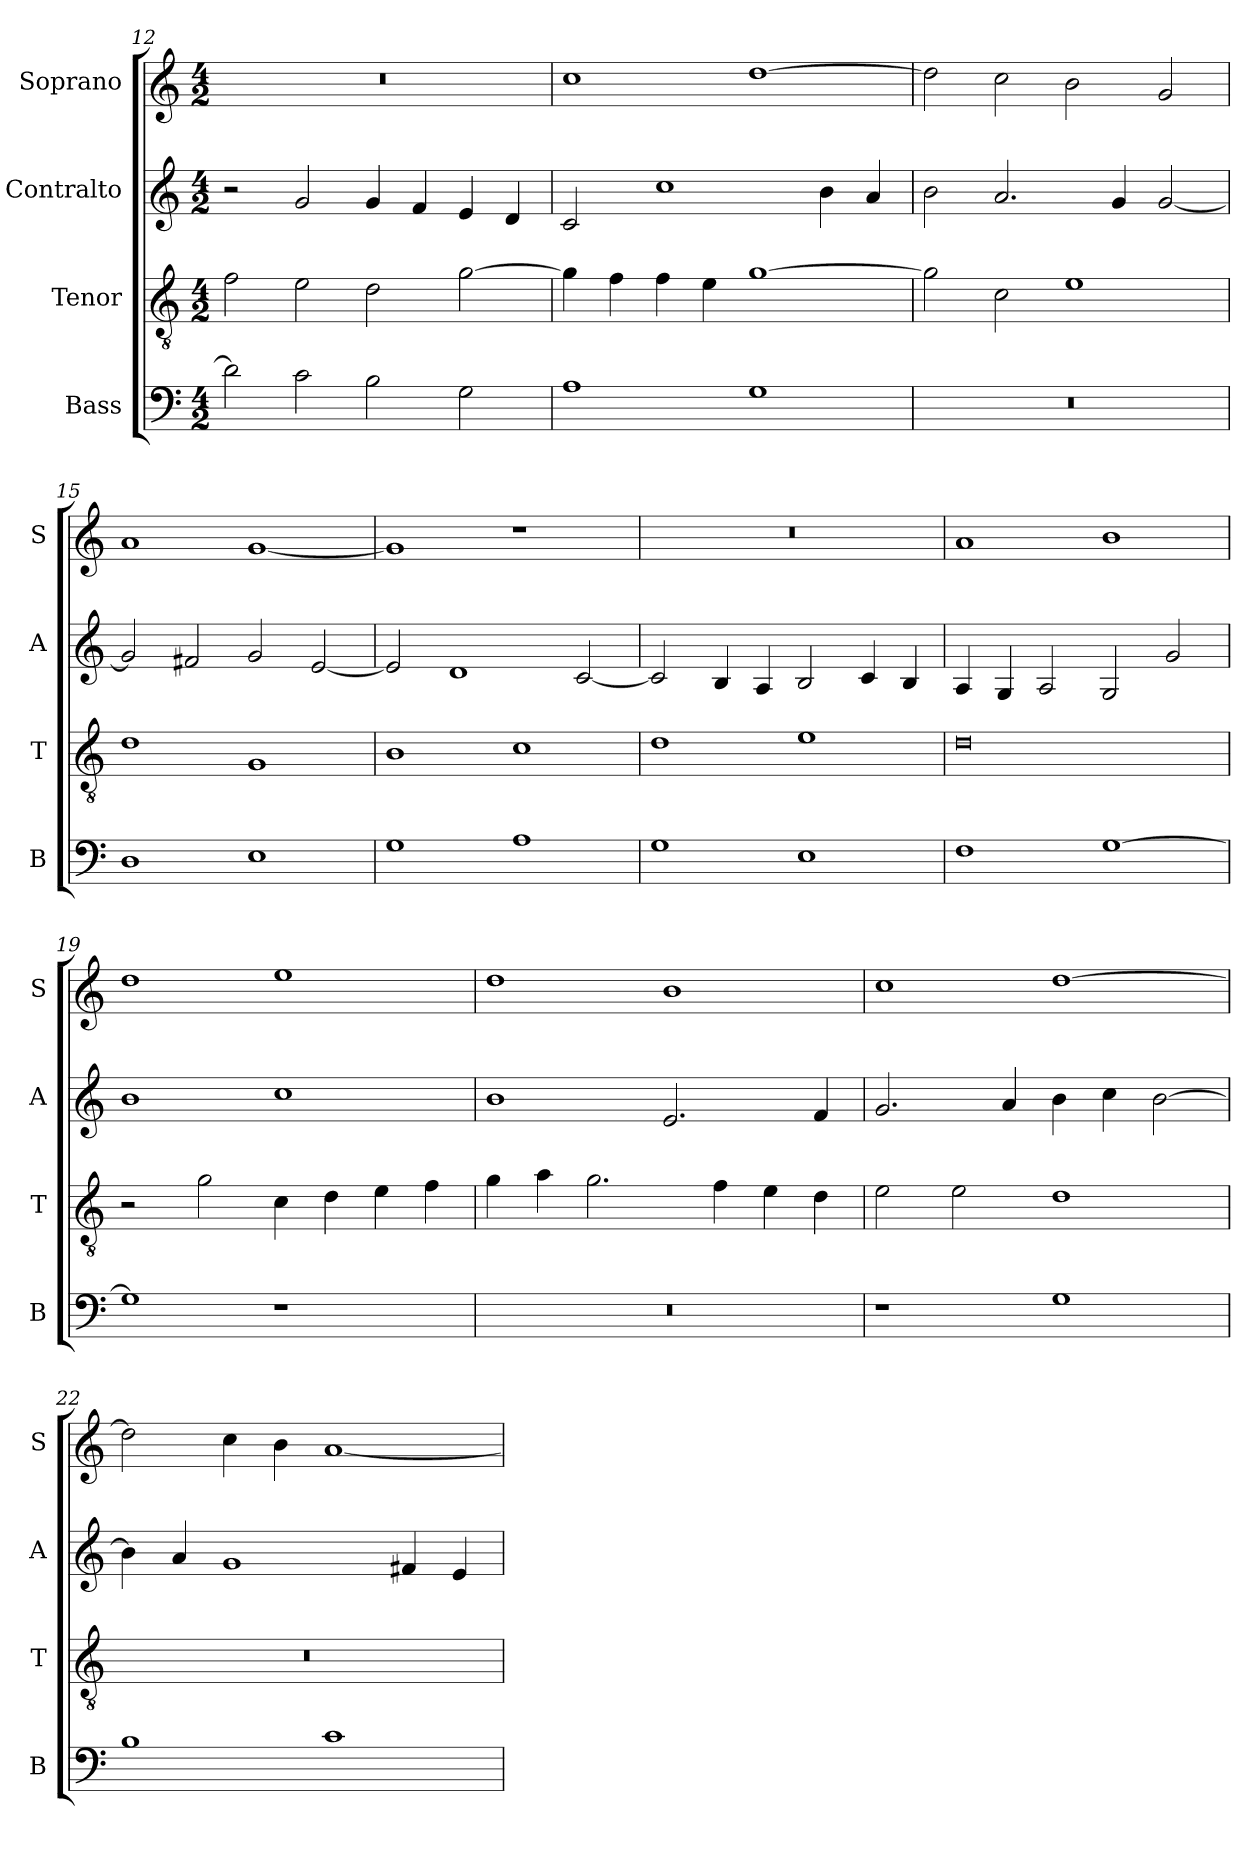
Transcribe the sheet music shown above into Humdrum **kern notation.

**kern	**kern	**kern	**kern
*part4	*part3	*part2	*part1
*staff4	*staff3	*staff2	*staff1
*I"Bass	*I"Tenor	*I"Contralto	*I"Soprano
*I'B	*I'T	*I'A	*I'S
*clefF4	*clefGv2	*clefG2	*clefG2
*k[]	*k[]	*k[]	*k[]
*M4/2	*M4/2	*M4/2	*M4/2
=12	=12	=12	=12
2d]	2f	2r	0r
2c	2e	2g	.
2B	2d	4g	.
.	.	4f	.
2G	[2g	4e	.
.	.	4d	.
=13	=13	=13	=13
1A	4g]	2c	1cc
.	4f	.	.
.	4f	1cc	.
.	4e	.	.
1G	[1g	.	[1dd
.	.	4b	.
.	.	4a	.
=14	=14	=14	=14
0r	2g]	2b	2dd]
.	2c	2.a	2cc
.	1e	.	2b
.	.	4g	.
.	.	[2g	2g
=15	=15	=15	=15
1D	1d	2g]	1a
.	.	2f#X	.
1E	1G	2g	[1g
.	.	[2e	.
=16	=16	=16	=16
1G	1B	2e]	1g]
.	.	1d	.
1A	1c	.	1r
.	.	[2c	.
=17	=17	=17	=17
1G	1d	2c]	0r
.	.	4B	.
.	.	4A	.
1E	1e	2B	.
.	.	4c	.
.	.	4B	.
=18	=18	=18	=18
1F	0d	4A	1a
.	.	4G	.
.	.	2A	.
[1G	.	2G	1b
.	.	2g	.
=19	=19	=19	=19
1G]	2r	1b	1dd
.	2g	.	.
1r	4c	1cc	1ee
.	4d	.	.
.	4e	.	.
.	4f	.	.
=20	=20	=20	=20
0r	4g	1b	1dd
.	4a	.	.
.	2.g	.	.
.	.	2.e	1b
.	4f	.	.
.	4e	.	.
.	4d	4f	.
=21	=21	=21	=21
1r	2e	2.g	1cc
.	2e	.	.
.	.	4a	.
1G	1d	4b	[1dd
.	.	4cc	.
.	.	[2b	.
=22	=22	=22	=22
1B	0r	4b]	2dd]
.	.	4a	.
.	.	1g	4cc
.	.	.	4b
1c	.	.	[1a
.	.	4f#X	.
.	.	4e	.
=	=	=	=
*-	*-	*-	*-
